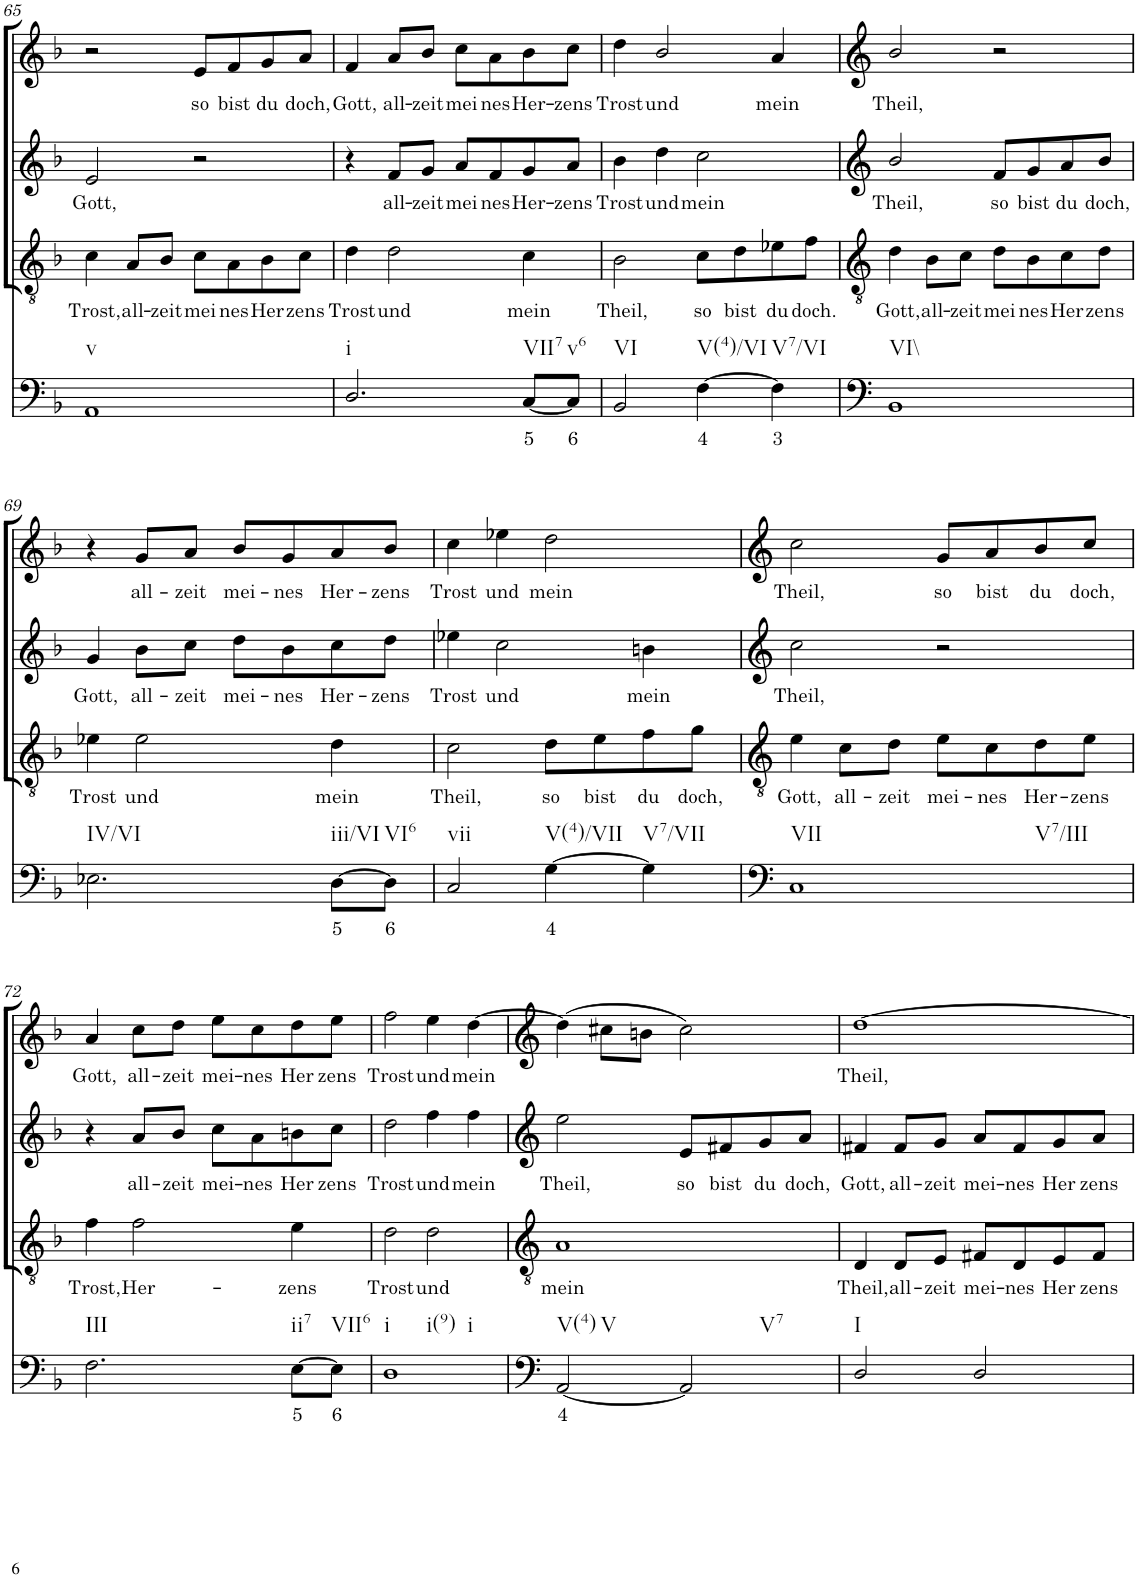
**kern	**text	**kern	**text	**kern	**text	**kern	**text
*part4	*part4	*part3	*part3	*part2	*part2	*part1	*part1
*staff4	*staff4	*staff3	*staff3	*staff2	*staff2	*staff1	*staff1
*I"Continuo	*	*I"Tenor	*	*I"Soprano II	*	*I"Soprano I	*
!!LO:PB:g=z
*clefF4	*	*clefGv2	*	*clefF4	*	*clefGv2	*
*k[b-]	*	*k[b-]	*	*k[b-]	*	*k[b-]	*
*M2/2	*	*M2/2	*	*M2/2	*	*M2/2	*
*met(c|)	*	*met(c|)	*	*met(c|)	*	*met(c|)	*
=65	=65	=65	=65	=65	=65	=65	=65
!LO:TX:b:t=v	!	!	!	!	!	!	!
!	!	!	!LO:LY:b	!	!LO:LY:b	!	!
1AA	.	4c\	Trost,	2e/	Gott,	2r	.
!	!	!	!LO:LY:b	!	!	!	!
.	.	8A/L	all-	.	.	.	.
!	!	!	!LO:LY:b	!	!	!	!
.	.	8B-/J	zeit	.	.	.	.
!	!	!	!LO:LY:b	!	!	!	!LO:LY:b
.	.	8c\L	mei-	2r	.	8e/L	so
!	!	!	!LO:LY:b	!	!	!	!LO:LY:b
.	.	8A\	nes	.	.	8f/	bist
!	!	!	!LO:LY:b	!	!	!	!LO:LY:b
.	.	8B-\	Her-	.	.	8g/	du
!	!	!	!LO:LY:b	!	!	!	!LO:LY:b
.	.	8c\J	zens	.	.	8a/J	doch,
=66	=66	=66	=66	=66	=66	=66	=66
!LO:TX:b:t=i	!	!	!	!	!	!	!
!	!	!	!LO:LY:b	!	!	!	!LO:LY:b
2.D/	.	4d\	Trost	4r	.	4f/	Gott,
!	!	!	!LO:LY:b	!	!LO:LY:b	!	!LO:LY:b
.	.	2d\	und	8f/L	all-	8a/L	all-
!	!	!	!	!	!LO:LY:b	!	!LO:LY:b
.	.	.	.	8g/J	zeit	8b-/J	zeit
!	!	!	!	!	!LO:LY:b	!	!LO:LY:b
.	.	.	.	8a/L	mei-	8cc\L	mei-
!	!	!	!	!	!LO:LY:b	!	!LO:LY:b
.	.	.	.	8f/	nes	8a\	nes
!LO:TX:b:t=VII7	!	!	!	!	!	!	!
!	!LO:LY:b	!	!LO:LY:b	!	!LO:LY:b	!	!LO:LY:b
[8C/L	5	4c\	mein	8g/	Her-	8b-\	Her-
!LO:TX:b:t=v6	!	!	!	!	!	!	!
!	!LO:LY:b	!	!	!	!LO:LY:b	!	!LO:LY:b
8C/J]	6	.	.	8a/J	zens	8cc\J	zens
=67	=67	=67	=67	=67	=67	=67	=67
!LO:TX:b:t=VI	!	!	!	!	!	!	!
!	!	!	!LO:LY:b	!	!LO:LY:b	!	!LO:LY:b
2BB-/	.	2B-\	Theil,	4b-\	Trost	4dd\	Trost
!	!	!	!	!	!LO:LY:b	!	!LO:LY:b
.	.	.	.	4dd\	und	2b-/	und
!LO:TX:b:t=V(4)/VI	!	!	!	!	!	!	!
!	!LO:LY:b	!	!LO:LY:b	!	!LO:LY:b	!	!
[4F\	4	8c\L	so	2cc\	mein	.	.
!	!	!	!LO:LY:b	!	!	!	!
.	.	8d\	bist	.	.	.	.
!LO:TX:b:t=V7/VI	!	!	!	!	!	!	!
!	!LO:LY:b	!	!LO:LY:b	!	!	!	!LO:LY:b
4F\]	3	8e-X\	du	.	.	4a/	mein
!	!	!	!LO:LY:b	!	!	!	!
.	.	8f\J	doch.	.	.	.	.
=68	=68	=68	=68	=68	=68	=68	=68
!LO:TX:b:t=VI\\	!	!	!	!	!	!	!
!	!	!	!LO:LY:b	!	!LO:LY:b	!	!LO:LY:b
1BB-	.	4d\	Gott,	2b-/	Theil,	2b-/	Theil,
!	!	!	!LO:LY:b	!	!	!	!
.	.	8B-\L	all-	.	.	.	.
!	!	!	!LO:LY:b	!	!	!	!
.	.	8c\J	zeit	.	.	.	.
!	!	!	!LO:LY:b	!	!LO:LY:b	!	!
.	.	8d\L	mei-	8f/L	so	2r	.
!	!	!	!LO:LY:b	!	!LO:LY:b	!	!
.	.	8B-\	nes	8g/	bist	.	.
!	!	!	!LO:LY:b	!	!LO:LY:b	!	!
.	.	8c\	Her-	8a/	du	.	.
!	!	!	!LO:LY:b	!	!LO:LY:b	!	!
.	.	8d\J	zens	8b-/J	doch,	.	.
!!LO:LB:g=z
=69	=69	=69	=69	=69	=69	=69	=69
!LO:TX:b:t=IV/VI	!	!	!	!	!	!	!
!	!	!	!LO:LY:b	!	!LO:LY:b	!	!
2.E-X\	.	4e-X\	Trost	4g/	Gott,	4r	.
!	!	!	!LO:LY:b	!	!LO:LY:b	!	!LO:LY:b
.	.	2e-\	und	8b-\L	all-	8g/L	all-
!	!	!	!	!	!LO:LY:b	!	!LO:LY:b
.	.	.	.	8cc\J	zeit	8a/J	zeit
!	!	!	!	!	!LO:LY:b	!	!LO:LY:b
.	.	.	.	8dd\L	mei-	8b-/L	mei-
!	!	!	!	!	!LO:LY:b	!	!LO:LY:b
.	.	.	.	8b-\	nes	8g/	nes
!LO:TX:b:t=iii/VI	!	!	!	!	!	!	!
!	!LO:LY:b	!	!LO:LY:b	!	!LO:LY:b	!	!LO:LY:b
[8D\L	5	4d\	mein	8cc\	Her-	8a/	Her-
!LO:TX:b:t=VI6	!	!	!	!	!	!	!
!	!LO:LY:b	!	!	!	!LO:LY:b	!	!LO:LY:b
8D\J]	6	.	.	8dd\J	zens	8b-/J	zens
=70	=70	=70	=70	=70	=70	=70	=70
!LO:TX:b:t=vii	!	!	!	!	!	!	!
!	!	!	!LO:LY:b	!	!LO:LY:b	!	!LO:LY:b
2C/	.	2c\	Theil,	4ee-X\	Trost	4cc\	Trost
!	!	!	!	!	!LO:LY:b	!	!LO:LY:b
.	.	.	.	2cc\	und	4ee-X\	und
!LO:TX:b:t=V(4)/VII	!	!	!	!	!	!	!
!	!LO:LY:b	!	!LO:LY:b	!	!	!	!LO:LY:b
[4G\	4	8d\L	so	.	.	2dd\	mein
!	!	!	!LO:LY:b	!	!	!	!
.	.	8e\	bist	.	.	.	.
!LO:TX:b:t=V7/VII	!	!	!	!	!	!	!
!	!	!	!LO:LY:b	!	!LO:LY:b	!	!
4G\]	.	8f\	du	4bn\	mein	.	.
!	!	!	!LO:LY:b	!	!	!	!
.	.	8g\J	doch,	.	.	.	.
=71	=71	=71	=71	=71	=71	=71	=71
!LO:TX:b:t=VII	!	!	!	!	!	!	!
!LO:TX:b:t=V7/III	!	!	!	!	!	!	!
!	!	!	!LO:LY:b	!	!LO:LY:b	!	!LO:LY:b
1C	.	4e\	Gott,	2cc\	Theil,	2cc\	Theil,
!	!	!	!LO:LY:b	!	!	!	!
.	.	8c\L	all-	.	.	.	.
!	!	!	!LO:LY:b	!	!	!	!
.	.	8d\J	zeit	.	.	.	.
!	!	!	!LO:LY:b	!	!	!	!LO:LY:b
.	.	8e\L	mei-	2r	.	8g/L	so
!	!	!	!LO:LY:b	!	!	!	!LO:LY:b
.	.	8c\	nes	.	.	8a/	bist
!	!	!	!LO:LY:b	!	!	!	!LO:LY:b
.	.	8d\	Her-	.	.	8b-/	du
!	!	!	!LO:LY:b	!	!	!	!LO:LY:b
.	.	8e\J	zens	.	.	8cc/J	doch,
!!LO:LB:g=z
=72	=72	=72	=72	=72	=72	=72	=72
!LO:TX:b:t=III	!	!	!	!	!	!	!
!	!	!	!LO:LY:b	!	!	!	!LO:LY:b
2.F\	.	4f\	Trost,	4r	.	4a/	Gott,
!	!	!	!LO:LY:b	!	!LO:LY:b	!	!LO:LY:b
.	.	2f\	Her-	8a/L	all-	8cc\L	all-
!	!	!	!	!	!LO:LY:b	!	!LO:LY:b
.	.	.	.	8b-/J	zeit	8dd\J	zeit
!	!	!	!	!	!LO:LY:b	!	!LO:LY:b
.	.	.	.	8cc\L	mei-	8ee\L	mei-
!	!	!	!	!	!LO:LY:b	!	!LO:LY:b
.	.	.	.	8a\	nes	8cc\	nes
!LO:TX:b:t=ii7	!	!	!	!	!	!	!
!	!LO:LY:b	!	!LO:LY:b	!	!LO:LY:b	!	!LO:LY:b
[8E\L	5	4e\	zens	8bn\	Her-	8dd\	Her-
!LO:TX:b:t=VII6	!	!	!	!	!	!	!
!	!LO:LY:b	!	!	!	!LO:LY:b	!	!LO:LY:b
8E\J]	6	.	.	8cc\J	zens	8ee\J	zens
=73	=73	=73	=73	=73	=73	=73	=73
!LO:TX:b:t=i	!	!	!	!	!	!	!
!LO:TX:b:t=i(9)	!	!	!	!	!	!	!
!LO:TX:b:t=i	!	!	!	!	!	!	!
!	!	!	!LO:LY:b	!	!LO:LY:b	!	!LO:LY:b
1D	.	2d\	Trost	2dd\	Trost	2ff\	Trost
!	!	!	!LO:LY:b	!	!LO:LY:b	!	!LO:LY:b
.	.	2d\	und	4ff\	und	4ee\	und
!	!	!	!	!	!LO:LY:b	!	!LO:LY:b
.	.	.	.	4ff\	mein	[4dd\	mein
=74	=74	=74	=74	=74	=74	=74	=74
!LO:TX:b:t=V(4)	!	!	!	!	!	!	!
!LO:TX:b:t=V	!	!	!	!	!	!	!
!	!LO:LY:b	!	!LO:LY:b	!	!LO:LY:b	!	!
[2AA/	4	1A	mein	2ee\	Theil,	(4dd\]	.
.	.	.	.	.	.	8cc#X\L	.
.	.	.	.	.	.	8bn\J	.
!LO:TX:b:t=V7	!	!	!	!	!	!	!
!	!	!	!	!	!LO:LY:b	!	!
2AA/]	.	.	.	8e/L	so	2cc#\)	.
!	!	!	!	!	!LO:LY:b	!	!
.	.	.	.	8f#X/	bist	.	.
!	!	!	!	!	!LO:LY:b	!	!
.	.	.	.	8g/	du	.	.
!	!	!	!	!	!LO:LY:b	!	!
.	.	.	.	8a/J	doch,	.	.
=75	=75	=75	=75	=75	=75	=75	=75
!LO:TX:b:t=I	!	!	!	!	!	!	!
!	!	!	!LO:LY:b	!	!LO:LY:b	!	!LO:LY:b
2D/	.	4D/	Theil,	4f#X/	Gott,	[1dd	Theil,
!	!	!	!LO:LY:b	!	!LO:LY:b	!	!
.	.	8D/L	all-	8f#/L	all-	.	.
!	!	!	!LO:LY:b	!	!LO:LY:b	!	!
.	.	8E/J	zeit	8g/J	zeit	.	.
!	!	!	!LO:LY:b	!	!LO:LY:b	!	!
2D/	.	8F#X/L	mei-	8a/L	mei-	.	.
!	!	!	!LO:LY:b	!	!LO:LY:b	!	!
.	.	8D/	nes	8f#/	nes	.	.
!	!	!	!LO:LY:b	!	!LO:LY:b	!	!
.	.	8E/	Her-	8g/	Her-	.	.
!	!	!	!LO:LY:b	!	!LO:LY:b	!	!
.	.	8F#/J	zens	8a/J	zens	.	.
=	=	=	=	=	=	=	=
*-	*-	*-	*-	*-	*-	*-	*-
